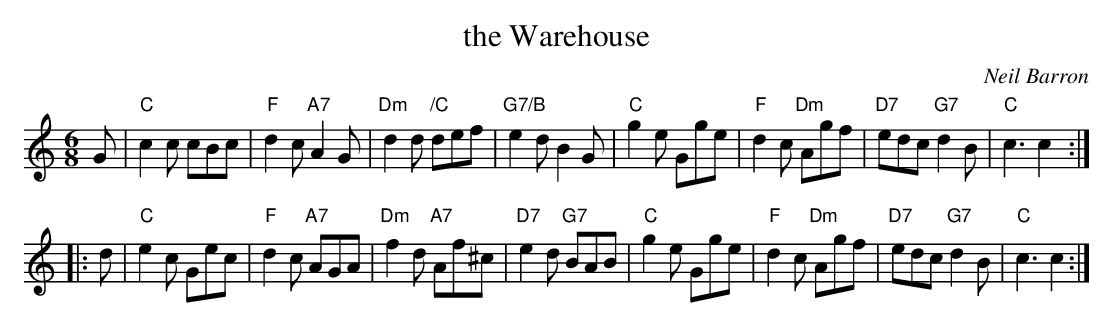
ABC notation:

X:1
T: the Warehouse
C: Neil Barron
M: 6/8
L: 1/8
K: C
G |\
"C"c2c cBc | "F"d2c "A7"A2G | "Dm"d2d "/C"def | "G7/B"e2d B2G |\
"C"g2e Gge | "F"d2c "Dm"Agf | "D7"edc "G7"d2B | "C"c3 c2 :|
|: d |\
"C"e2c Gec | "F"d2c "A7"AGA | "Dm"f2d "A7"Af^c | "D7"e2d "G7"BAB |\
"C"g2e Gge | "F"d2c "Dm"Agf | "D7"edc "G7"d2B | "C"c3 c2 :|
